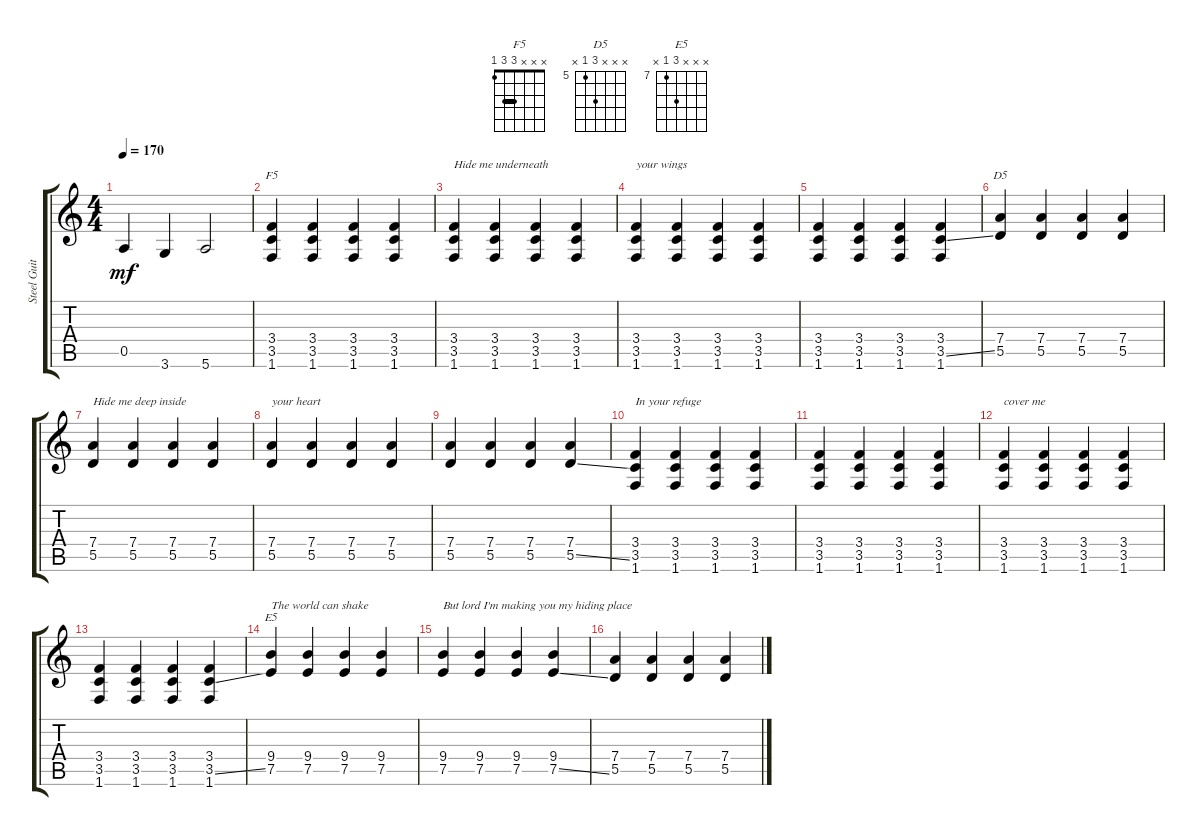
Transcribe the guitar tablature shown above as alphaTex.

\track ("Steel Guitar" "Steel Guit") {instrument acousticguitarsteel}
\staff {score tabs}
\tuning (E4 B3 G3 D3 A2 E2) {hide}
\chord ("F5" x x x 3 3 1) {barre 3}
\chord ("D5" x x x 7 5 x) {firstfret 5}
\chord ("E5" x x x 9 7 x) {firstfret 7}
\ts (4 4)
\tempo 170
\clef g2
\ks c
0.5.4{dy mf} 3.6.4 5.6.2 |
(3.4 3.5 1.6).4{ch "F5"} (3.4 3.5 1.6).4 (3.4 3.5 1.6).4 (3.4 3.5 1.6).4 |
(3.4 3.5 1.6).4{txt "Hide me underneath "} (3.4 3.5 1.6).4 (3.4 3.5 1.6).4 (3.4 3.5 1.6).4 |
(3.4 3.5 1.6).4{txt "your wings"} (3.4 3.5 1.6).4 (3.4 3.5 1.6).4 (3.4 3.5 1.6).4 |
(3.4 3.5 1.6).4 (3.4 3.5 1.6).4 (3.4 3.5 1.6).4 (3.4 3.5{ss} 1.6).4 |
(7.4 5.5).4{ch "D5"} (7.4 5.5).4 (7.4 5.5).4 (7.4 5.5).4 |
(7.4 5.5).4{txt "Hide me deep inside "} (7.4 5.5).4 (7.4 5.5).4 (7.4 5.5).4 |
(7.4 5.5).4{txt "your heart"} (7.4 5.5).4 (7.4 5.5).4 (7.4 5.5).4 |
(7.4 5.5).4 (7.4 5.5).4 (7.4 5.5).4 (7.4 5.5{ss}).4 |
(3.4 3.5 1.6).4{txt "In your refuge "} (3.4 3.5 1.6).4 (3.4 3.5 1.6).4 (3.4 3.5 1.6).4 |
(3.4 3.5 1.6).4 (3.4 3.5 1.6).4 (3.4 3.5 1.6).4 (3.4 3.5 1.6).4 |
(3.4 3.5 1.6).4{txt "cover me"} (3.4 3.5 1.6).4 (3.4 3.5 1.6).4 (3.4 3.5 1.6).4 |
(3.4 3.5 1.6).4 (3.4 3.5 1.6).4 (3.4 3.5 1.6).4 (3.4 3.5{ss} 1.6).4 |
(9.4 7.5).4{ch "E5" txt "The world can shake"} (9.4 7.5).4 (9.4 7.5).4 (9.4 7.5).4 |
(9.4 7.5).4{txt "But lord I'm making you my hiding place"} (9.4 7.5).4 (9.4 7.5).4 (9.4 7.5{ss}).4 |
(7.4 5.5).4 (7.4 5.5).4 (7.4 5.5).4 (7.4 5.5{ss}).4
